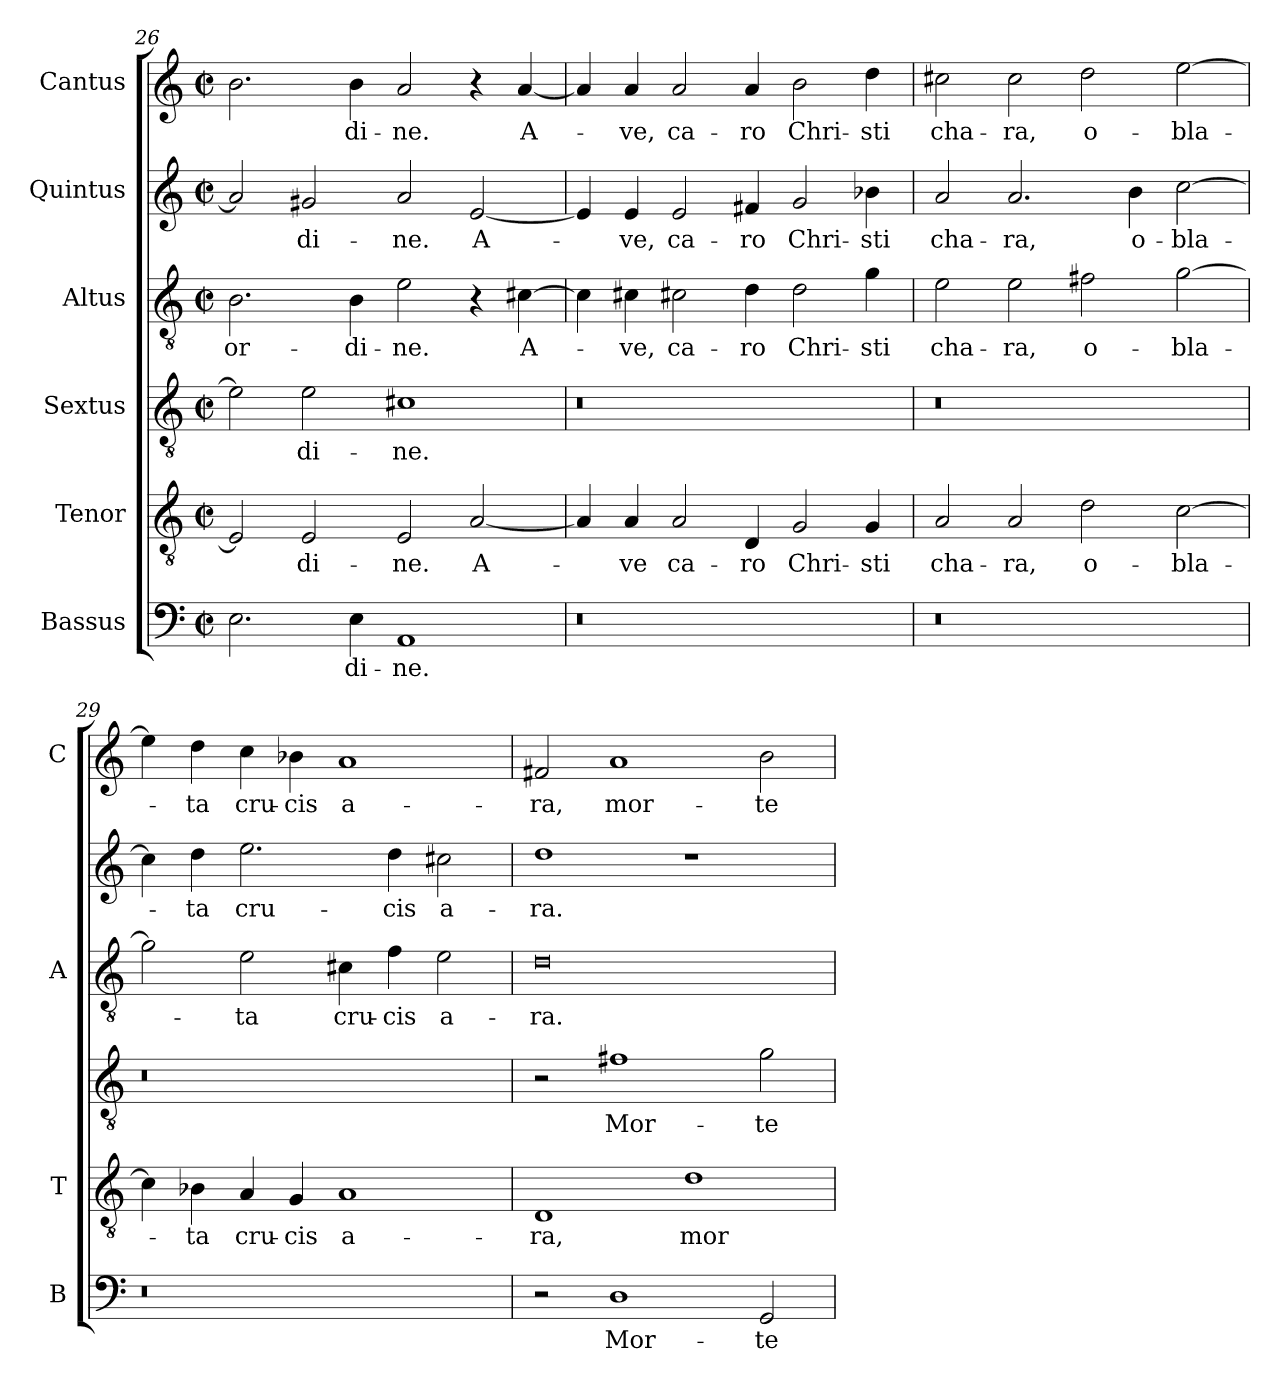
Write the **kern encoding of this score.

**kern	**text	**kern	**text	**kern	**text	**kern	**text	**kern	**text	**kern	**text
*part6	*part6	*part5	*part5	*part4	*part4	*part3	*part3	*part2	*part2	*part1	*part1
*staff6	*staff6	*staff5	*staff5	*staff4	*staff4	*staff3	*staff3	*staff2	*staff2	*staff1	*staff1
*I"Bassus	*	*I"Tenor	*	*I"Sextus	*	*I"Altus	*	*I"Quintus	*	*I"Cantus	*
*I'B	*	*I'T	*	*	*	*I'A	*	*	*	*I'C	*
*clefF4	*	*clefGv2	*	*clefGv2	*	*clefGv2	*	*clefG2	*	*clefG2	*
*k[]	*	*k[]	*	*k[]	*	*k[]	*	*k[]	*	*k[]	*
*C:	*	*C:	*	*C:	*	*C:	*	*C:	*	*C:	*
*M2/2	*	*M2/2	*	*M2/2	*	*M2/2	*	*M2/2	*	*M2/2	*
*met(c|)	*	*met(c|)	*	*met(c|)	*	*met(c|)	*	*met(c|)	*	*met(c|)	*
=26	=26	=26	=26	=26	=26	=26	=26	=26	=26	=26	=26
2.E\	.	2E/]	.	2e\]	.	2.B\	or-	2a/]	.	2.b\	.
.	.	2E/	-di-	2e\	-di-	.	.	2g#X/	-di-	.	.
4E\	-di-	.	.	.	.	4B\	-di-	.	.	4b\	-di-
1AA	-ne.	2E/	-ne.	1c#X	-ne.	2e\	-ne.	2a/	-ne.	2a/	-ne.
.	.	[2A/	A-	.	.	4r	.	[2e/	A-	4r	.
.	.	.	.	.	.	[4c#X\	A-	.	.	[4a/	A-
=27	=27	=27	=27	=27	=27	=27	=27	=27	=27	=27	=27
0r	.	4A/]	.	0r	.	4c#\]	.	4e/]	.	4a/]	.
.	.	4A/	-ve	.	.	4c#X\	-ve,	4e/	-ve,	4a/	-ve,
.	.	2A/	ca-	.	.	2c#X\	ca-	2e/	ca-	2a/	ca-
.	.	4D/	-ro	.	.	4d\	-ro	4f#X/	-ro	4a/	-ro
.	.	2G/	Chri-	.	.	2d\	Chri-	2g/	Chri-	2b\	Chri-
.	.	4G/	-sti	.	.	4g\	-sti	4b-X\	-sti	4dd\	-sti
!!LO:LB:g=z
=28	=28	=28	=28	=28	=28	=28	=28	=28	=28	=28	=28
0r	.	2A/	cha-	0r	.	2e\	cha-	2a/	cha-	2cc#X\	cha-
.	.	2A/	-ra,	.	.	2e\	-ra,	2.a/	-ra,	2cc#\	-ra,
.	.	2d\	o-	.	.	2f#X\	o-	.	.	2dd\	o-
.	.	.	.	.	.	.	.	4b\	o-	.	.
.	.	[2c\	-bla-	.	.	[2g\	-bla-	[2cc\	-bla-	[2ee\	-bla-
=29	=29	=29	=29	=29	=29	=29	=29	=29	=29	=29	=29
0r	.	4c\]	.	0r	.	2g\]	.	4cc\]	.	4ee\]	.
.	.	4B-X\	-ta	.	.	.	.	4dd\	-ta	4dd\	-ta
.	.	4A/	cru-	.	.	2e\	-ta	2.ee\	cru-	4cc\	cru-
.	.	4G/	-cis	.	.	.	.	.	.	4b-X\	-cis
.	.	1A	a-	.	.	4c#X\	cru-	.	.	1a	a-
.	.	.	.	.	.	4f\	-cis	4dd\	-cis	.	.
.	.	.	.	.	.	2e\	a-	2cc#X\	a-	.	.
=30	=30	=30	=30	=30	=30	=30	=30	=30	=30	=30	=30
2r	.	1D	-ra,	2r	.	0d	-ra.	1dd	-ra.	2f#X/	-ra,
1D	Mor-	.	.	1f#X	Mor-	.	.	.	.	1a	mor-
.	.	1d	mor-	.	.	.	.	1r	.	.	.
2GG/	-te	.	.	2g\	-te	.	.	.	.	2b\	-te
=	=	=	=	=	=	=	=	=	=	=	=
*-	*-	*-	*-	*-	*-	*-	*-	*-	*-	*-	*-
